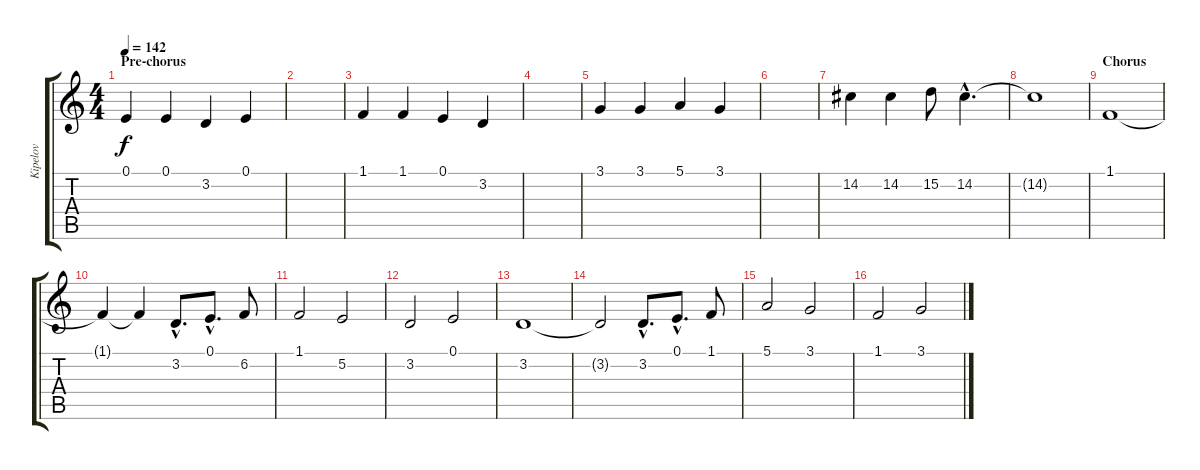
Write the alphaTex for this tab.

\track ("Kipelov" "Kipelov") {instrument tenorsax}
\staff {score tabs}
\tuning (E4 B3 G3 D3 A2 E2) {hide}
\ts (4 4)
\section ("" "Pre-chorus")
\tempo 142
\clef g2
\ks c
0.1.4{dy f} 0.1.4 3.2.4 0.1.4 |
|
1.1.4 1.1.4 0.1.4 3.2.4 |
|
3.1.4 3.1.4 5.1.4 3.1.4 |
|
14.2.4 14.2.4 15.2.8 14.2{hac}.4{d} |
14.2{t}.1 |
\section ("" "Chorus")
1.1.1 |
1.1{t}.4 1.1{t}.4 3.2{hac}.8{d} 0.1{hac}.8{d} 6.2.8 |
1.1.2 5.2.2 |
3.2.2 0.1.2 |
3.2.1 |
3.2{t}.2 3.2{hac}.8{d} 0.1{hac}.8{d} 1.1.8 |
5.1.2 3.1.2 |
1.1.2 3.1.2
